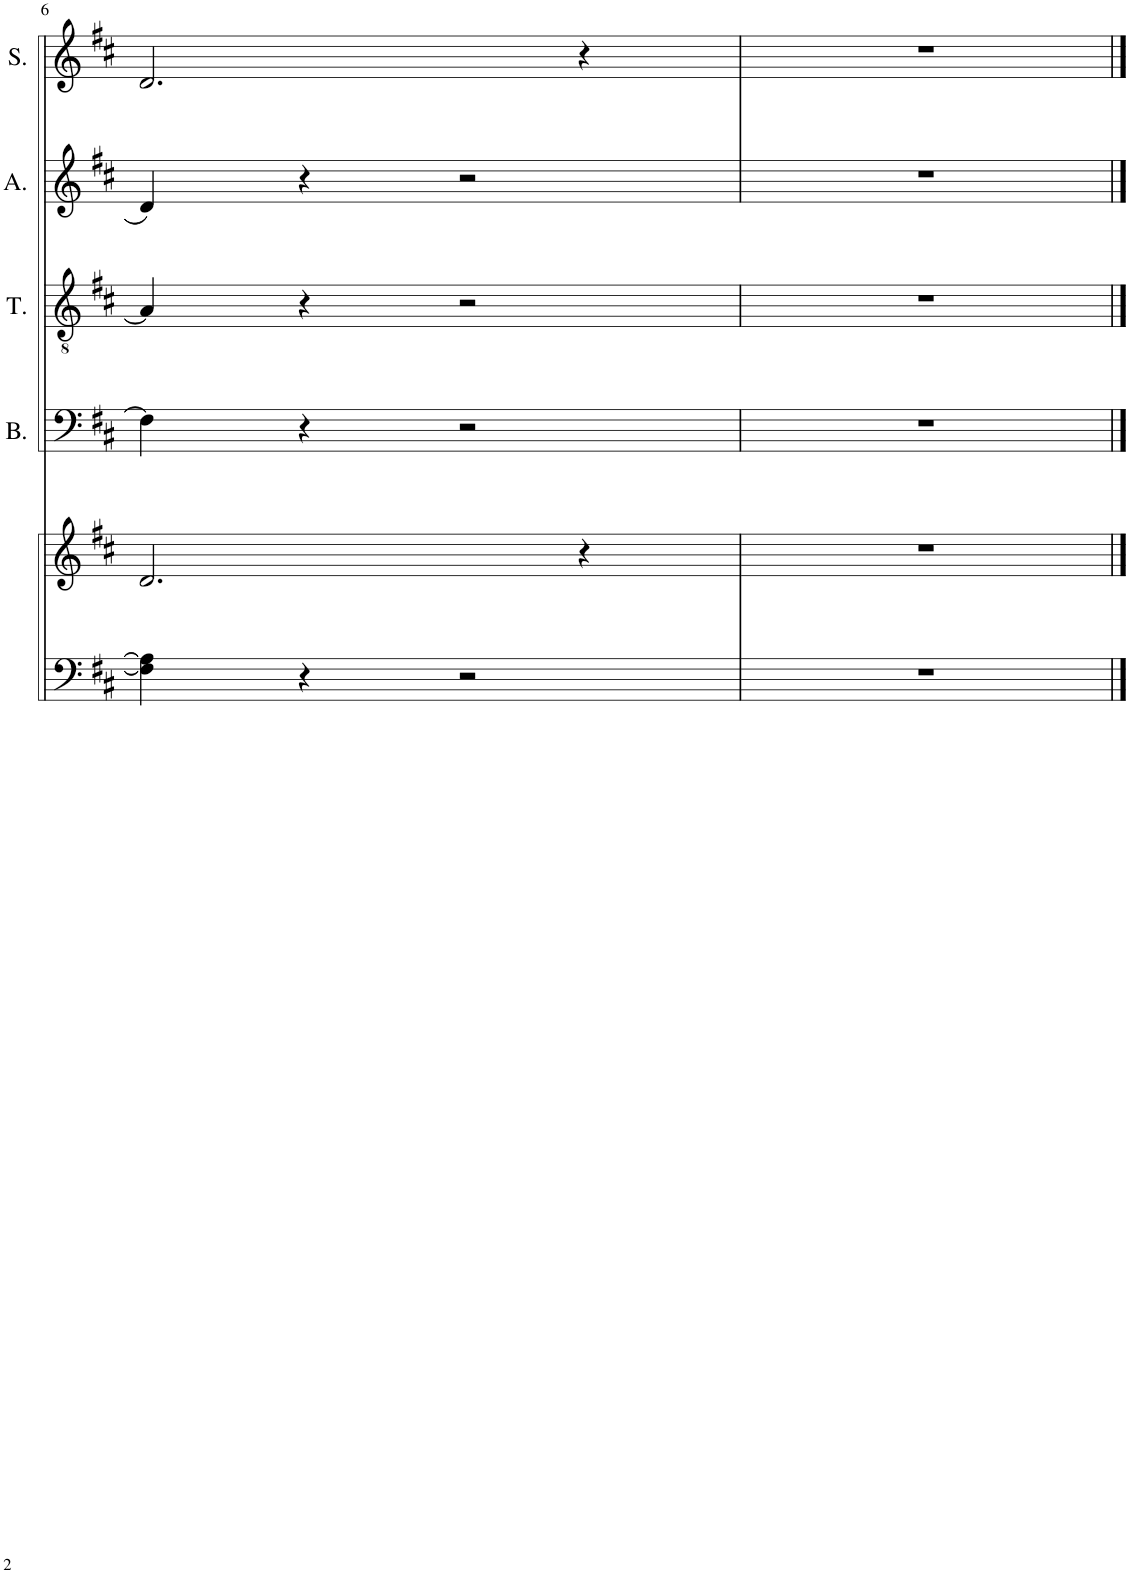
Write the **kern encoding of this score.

**kern	**kern	**kern	**kern	**kern	**kern
*part6	*part5	*part4	*part3	*part2	*part1
*staff6	*staff5	*staff4	*staff3	*staff2	*staff1
*	*	*I"Bass	*I"Tenor	*I"Alto	*I"Soprano
*	*	*I'B.	*I'T.	*I'A.	*I'S.
!!LO:PB:g=z
*clefF4	*clefG2	*clefF4	*clefGv2	*clefG2	*clefG2
*k[f#c#]	*k[f#c#]	*k[f#c#]	*k[f#c#]	*k[f#c#]	*k[f#c#]
*D:	*D:	*D:	*D:	*D:	*D:
*M4/4	*M4/4	*M4/4	*M4/4	*M4/4	*M4/4
=6	=6	=6	=6	=6	=6
4F#\] 4A\]	2.d/	4F#\]	4A/]	4d/	2.d/
4r	.	4r	4r	4r	.
2r	.	2r	2r	2r	.
.	4r	.	.	.	4r
=7	=7	=7	=7	=7	=7
1r	1r	1r	1r	1r	1r
==	==	==	==	==	==
*-	*-	*-	*-	*-	*-
